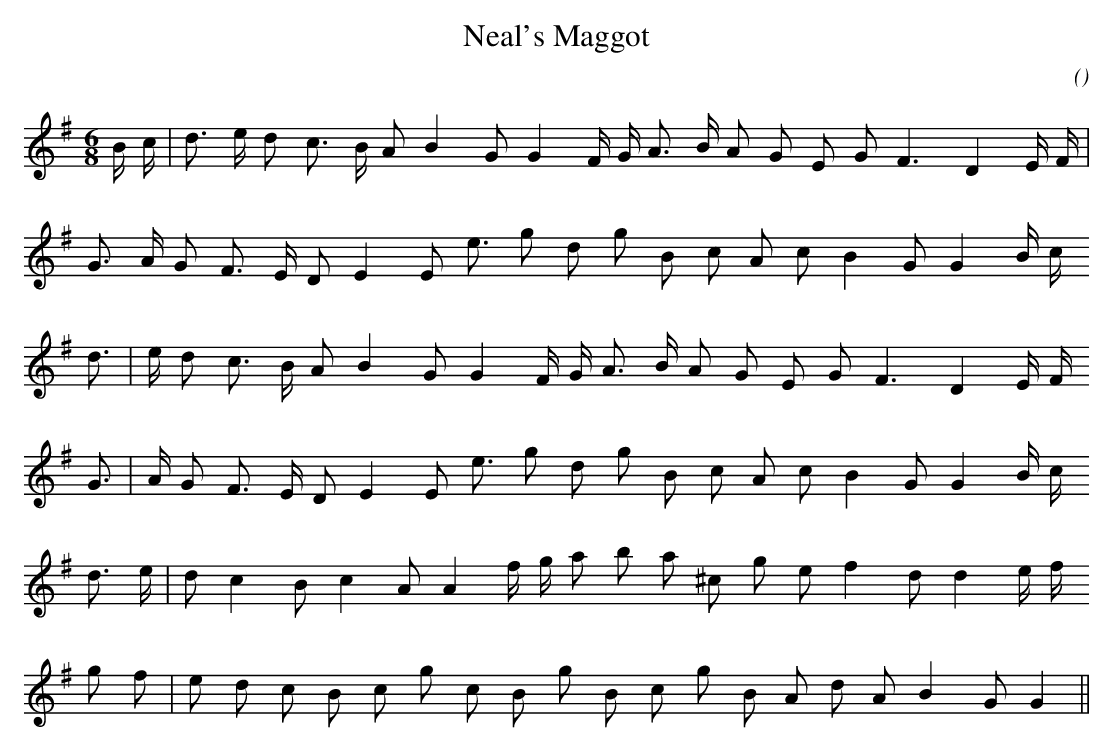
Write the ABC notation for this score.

X:1
T: Neal's Maggot
C:
O:
M:6/8
K:G
K:G
M:6/8
L:1/16
B c |d3 e d2 c3 B A2 B4 G2 G4 F G A3 B A2 G2 E2 G2 F6 D4 E F |
G3 A G2 F3 E D2 E4 E2 e3 g2 d2 g2 B2 c2 A2 c2 B4 G2 G4 B c
d3 |e d2 c3 B A2 B4 G2 G4 F G A3 B A2 G2 E2 G2 F6 D4 E F
G3 |A G2 F3 E D2 E4 E2 e3 g2 d2 g2 B2 c2 A2 c2 B4 G2 G4 B c
d3 e |d2 c4 B2 c4 A2 A4 f g a2 b2 a2 ^c2 g2 e2 f4 d2 d4 e f
g2 f2 |e2 d2 c2 B2 c2 g2 c2 B2 g2 B2 c2 g2 B2 A2 d2 A2 B4 G2 G4 ||
